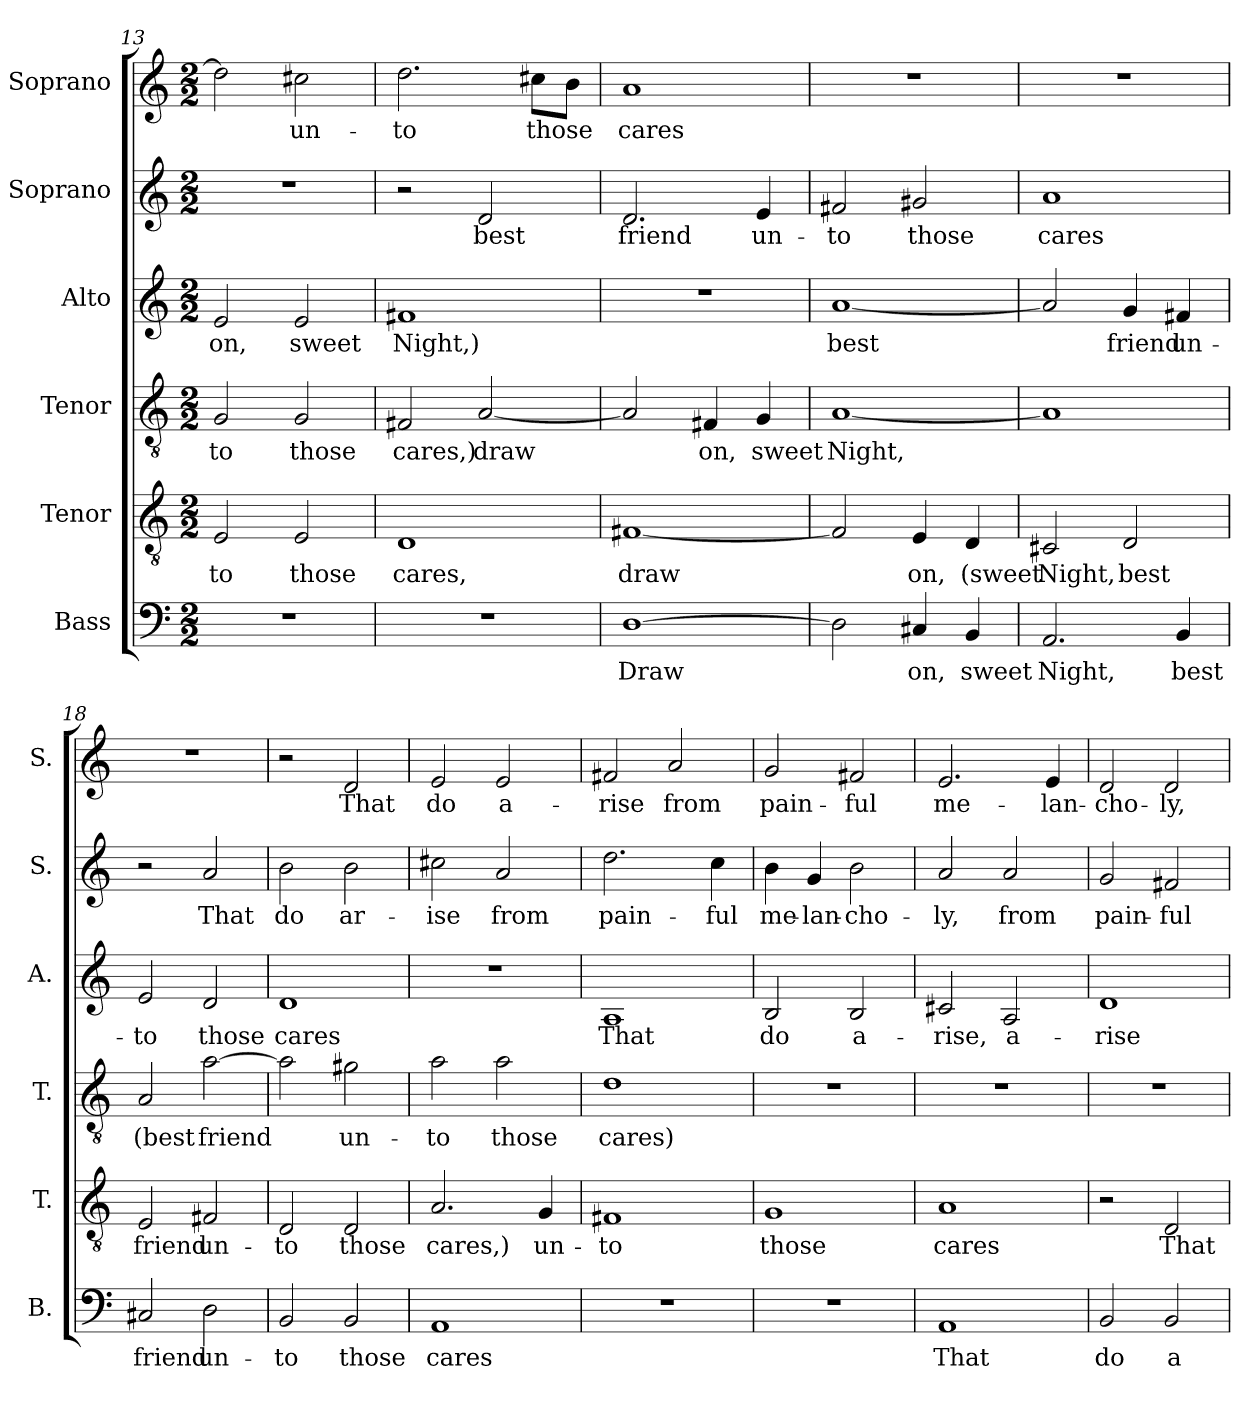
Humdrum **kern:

**kern	**text	**kern	**text	**kern	**text	**kern	**text	**kern	**text	**kern	**text
*part6	*part6	*part5	*part5	*part4	*part4	*part3	*part3	*part2	*part2	*part1	*part1
*staff6	*staff6	*staff5	*staff5	*staff4	*staff4	*staff3	*staff3	*staff2	*staff2	*staff1	*staff1
*I"Bass	*	*I"Tenor	*	*I"Tenor	*	*I"Alto	*	*I"Soprano	*	*I"Soprano	*
*I'B.	*	*I'T.	*	*I'T.	*	*I'A.	*	*I'S.	*	*I'S.	*
*clefF4	*	*clefGv2	*	*clefGv2	*	*clefG2	*	*clefG2	*	*clefG2	*
*k[]	*	*k[]	*	*k[]	*	*k[]	*	*k[]	*	*k[]	*
*M2/2	*	*M2/2	*	*M2/2	*	*M2/2	*	*M2/2	*	*M2/2	*
=13	=13	=13	=13	=13	=13	=13	=13	=13	=13	=13	=13
!	!	!	!LO:LY:b	!	!LO:LY:b	!	!LO:LY:b	!	!	!	!
1r	.	2E/	-to	2G/	-to	2e/	on,	1r	.	2dd\]	.
!	!	!	!LO:LY:b	!	!LO:LY:b	!	!LO:LY:b	!	!	!	!LO:LY:b
.	.	2E/	those	2G/	those	2e/	sweet	.	.	2cc#X\	un-
=14	=14	=14	=14	=14	=14	=14	=14	=14	=14	=14	=14
!	!	!	!LO:LY:b	!	!LO:LY:b	!	!LO:LY:b	!	!	!	!LO:LY:b
1r	.	1D	cares,	2F#X/	cares,)	1f#X	Night,)	2r	.	2.dd\	-to
!	!	!	!	!	!LO:LY:b	!	!	!	!LO:LY:b	!	!
.	.	.	.	[2A/	draw	.	.	2d/	best	.	.
!	!	!	!	!	!	!	!	!	!	!	!LO:LY:b
.	.	.	.	.	.	.	.	.	.	8cc#X\L	those
.	.	.	.	.	.	.	.	.	.	8b\J	.
!!LO:PB:g=z
=15	=15	=15	=15	=15	=15	=15	=15	=15	=15	=15	=15
!	!LO:LY:b	!	!LO:LY:b	!	!	!	!	!	!LO:LY:b	!	!LO:LY:b
[1D	Draw	[1F#X	draw	2A/]	.	1r	.	2.d/	friend	1a	cares
!	!	!	!	!	!LO:LY:b	!	!	!	!	!	!
.	.	.	.	4F#X/	on,	.	.	.	.	.	.
!	!	!	!	!	!LO:LY:b	!	!	!	!LO:LY:b	!	!
.	.	.	.	4G/	sweet	.	.	4e/	un-	.	.
=16	=16	=16	=16	=16	=16	=16	=16	=16	=16	=16	=16
!	!	!	!	!	!LO:LY:b	!	!LO:LY:b	!	!LO:LY:b	!	!
2D\]	.	2F#/]	.	[1A	Night,	[1a	best	2f#X/	-to	1r	.
!	!LO:LY:b	!	!LO:LY:b	!	!	!	!	!	!LO:LY:b	!	!
4C#X/	on,	4E/	on,	.	.	.	.	2g#X/	those	.	.
!	!LO:LY:b	!	!LO:LY:b	!	!	!	!	!	!	!	!
4BB/	sweet	4D/	(sweet	.	.	.	.	.	.	.	.
=17	=17	=17	=17	=17	=17	=17	=17	=17	=17	=17	=17
!	!LO:LY:b	!	!LO:LY:b	!	!	!	!	!	!LO:LY:b	!	!
2.AA/	Night,	2C#X/	Night,	1A]	.	2a/]	.	1a	cares	1r	.
!	!	!	!LO:LY:b	!	!	!	!LO:LY:b	!	!	!	!
.	.	2D/	best	.	.	4g/	friend	.	.	.	.
!	!LO:LY:b	!	!	!	!	!	!LO:LY:b	!	!	!	!
4BB/	best	.	.	.	.	4f#X/	un-	.	.	.	.
=18	=18	=18	=18	=18	=18	=18	=18	=18	=18	=18	=18
!	!LO:LY:b	!	!LO:LY:b	!	!LO:LY:b	!	!LO:LY:b	!	!	!	!
2C#X/	friend	2E/	friend	2A/	(best	2e/	-to	2r	.	1r	.
!	!LO:LY:b	!	!LO:LY:b	!	!LO:LY:b	!	!LO:LY:b	!	!LO:LY:b	!	!
2D\	un-	2F#X/	un-	[2a\	friend	2d/	those	2a/	That	.	.
=19	=19	=19	=19	=19	=19	=19	=19	=19	=19	=19	=19
!	!LO:LY:b	!	!LO:LY:b	!	!	!	!LO:LY:b	!	!LO:LY:b	!	!
2BB/	-to	2D/	-to	2a\]	.	1d	cares	2b\	do	2r	.
!	!LO:LY:b	!	!LO:LY:b	!	!LO:LY:b	!	!	!	!LO:LY:b	!	!LO:LY:b
2BB/	those	2D/	those	2g#X\	un-	.	.	2b\	ar-	2d/	That
=20	=20	=20	=20	=20	=20	=20	=20	=20	=20	=20	=20
!	!LO:LY:b	!	!LO:LY:b	!	!LO:LY:b	!	!	!	!LO:LY:b	!	!LO:LY:b
1AA	cares	2.A/	cares,)	2a\	-to	1r	.	2cc#X\	-ise	2e/	do
!	!	!	!	!	!LO:LY:b	!	!	!	!LO:LY:b	!	!LO:LY:b
.	.	.	.	2a\	those	.	.	2a/	from	2e/	a-
!	!	!	!LO:LY:b	!	!	!	!	!	!	!	!
.	.	4G/	un-	.	.	.	.	.	.	.	.
=21	=21	=21	=21	=21	=21	=21	=21	=21	=21	=21	=21
!	!	!	!LO:LY:b	!	!LO:LY:b	!	!LO:LY:b	!	!LO:LY:b	!	!LO:LY:b
1r	.	1F#X	-to	1d	cares)	1A	That	2.dd\	pain-	2f#X/	-rise
!	!	!	!	!	!	!	!	!	!	!	!LO:LY:b
.	.	.	.	.	.	.	.	.	.	2a/	from
!	!	!	!	!	!	!	!	!	!LO:LY:b	!	!
.	.	.	.	.	.	.	.	4cc\	-ful	.	.
!!LO:PB:g=z
=22	=22	=22	=22	=22	=22	=22	=22	=22	=22	=22	=22
!	!	!	!LO:LY:b	!	!	!	!LO:LY:b	!	!LO:LY:b	!	!LO:LY:b
1r	.	1G	those	1r	.	2B/	do	4b\	me-	2g/	pain-
!	!	!	!	!	!	!	!	!	!LO:LY:b	!	!
.	.	.	.	.	.	.	.	4g/	-lan-	.	.
!	!	!	!	!	!	!	!LO:LY:b	!	!LO:LY:b	!	!LO:LY:b
.	.	.	.	.	.	2B/	a-	2b\	-cho-	2f#X/	-ful
=23	=23	=23	=23	=23	=23	=23	=23	=23	=23	=23	=23
!	!LO:LY:b	!	!LO:LY:b	!	!	!	!LO:LY:b	!	!LO:LY:b	!	!LO:LY:b
1AA	That	1A	cares	1r	.	2c#X/	-rise,	2a/	-ly,	2.e/	me-
!	!	!	!	!	!	!	!LO:LY:b	!	!LO:LY:b	!	!
.	.	.	.	.	.	2A/	a-	2a/	from	.	.
!	!	!	!	!	!	!	!	!	!	!	!LO:LY:b
.	.	.	.	.	.	.	.	.	.	4e/	-lan-
=24	=24	=24	=24	=24	=24	=24	=24	=24	=24	=24	=24
!	!LO:LY:b	!	!	!	!	!	!LO:LY:b	!	!LO:LY:b	!	!LO:LY:b
2BB/	do	2r	.	1r	.	1d	-rise	2g/	pain-	2d/	-cho-
!	!LO:LY:b	!	!LO:LY:b	!	!	!	!	!	!LO:LY:b	!	!LO:LY:b
2BB/	a-	2D/	That	.	.	.	.	2f#X/	-ful	2d/	-ly,
=	=	=	=	=	=	=	=	=	=	=	=
*-	*-	*-	*-	*-	*-	*-	*-	*-	*-	*-	*-
